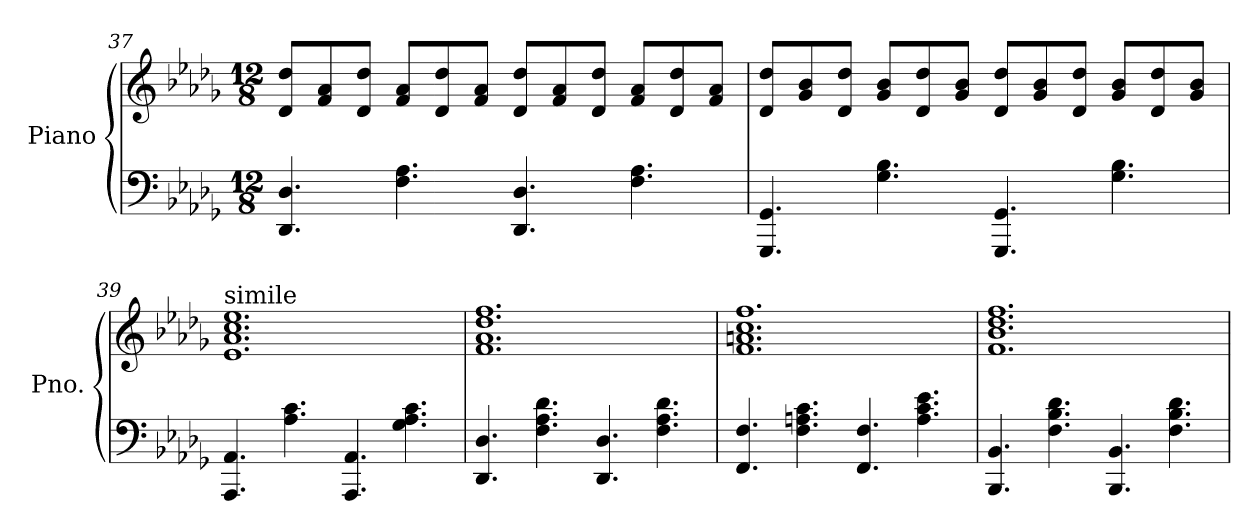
**kern	**kern
*part1	*part1
*staff2	*staff1
*I"Piano	*
*I'Pno.	*
*clefF4	*clefG2
*k[b-e-a-d-g-]	*k[b-e-a-d-g-]
*M12/8	*M12/8
=37	=37
4.DD-/ 4.D-/	8d-/ 8dd-/L
.	8f/ 8a-/
.	8d-/ 8dd-/J
4.F\ 4.A-\	8f/ 8a-/L
.	8d-/ 8dd-/
.	8f/ 8a-/J
4.DD-/ 4.D-/	8d-/ 8dd-/L
.	8f/ 8a-/
.	8d-/ 8dd-/J
4.F\ 4.A-\	8f/ 8a-/L
.	8d-/ 8dd-/
.	8f/ 8a-/J
=38	=38
4.GGG-/ 4.GG-/	8d-/ 8dd-/L
.	8g-/ 8b-/
.	8d-/ 8dd-/J
4.G-\ 4.B-\	8g-/ 8b-/L
.	8d-/ 8dd-/
.	8g-/ 8b-/J
4.GGG-/ 4.GG-/	8d-/ 8dd-/L
.	8g-/ 8b-/
.	8d-/ 8dd-/J
4.G-\ 4.B-\	8g-/ 8b-/L
.	8d-/ 8dd-/
.	8g-/ 8b-/J
=39	=39
!	!LO:TX:a:t=simile
4.AAA-/ 4.AA-/	1.e- 1.a- 1.cc 1.ee-
4.A-\ 4.c\	.
4.AAA-/ 4.AA-/	.
4.G-\ 4.A-\ 4.c\	.
!!LO:PB:g=z
=40	=40
4.DD-/ 4.D-/	1.f 1.a- 1.dd- 1.ff
4.F\ 4.A-\ 4.d-\	.
4.DD-/ 4.D-/	.
4.F\ 4.A-\ 4.d-\	.
=41	=41
4.FF/ 4.F/	1.f 1.an 1.cc 1.ff
4.F\ 4.An\ 4.c\	.
4.FF/ 4.F/	.
4.A\ 4.c\ 4.e-\	.
=42	=42
4.BBB-/ 4.BB-/	1.f 1.b- 1.dd- 1.ff
4.F\ 4.B-\ 4.d-\	.
4.BBB-/ 4.BB-/	.
4.F\ 4.B-\ 4.d-\	.
=	=
*-	*-
